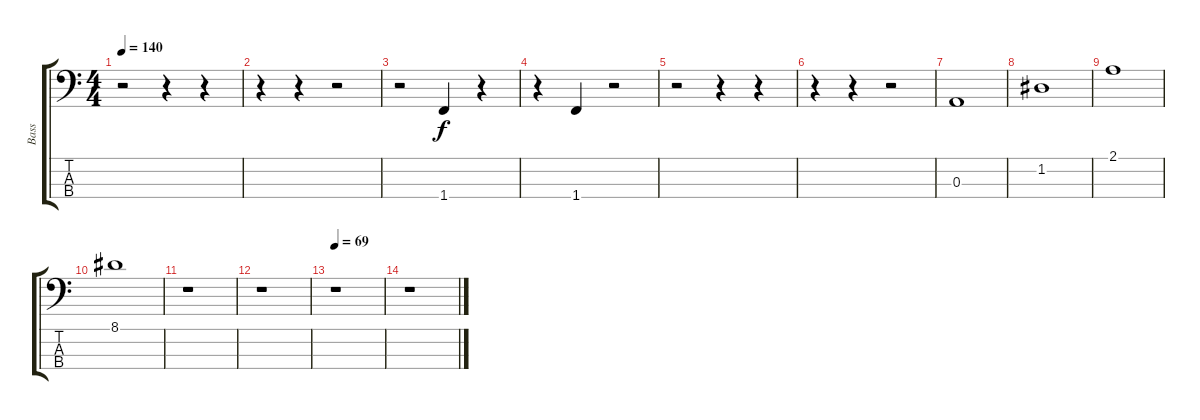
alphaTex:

\track ("Bass" "Bass") {instrument electricbassfinger}
\staff {score tabs}
\tuning (G2 D2 A1 E1) {hide}
\ts (4 4)
\tempo 140
\clef f4
\ks c
r.2{dy f} r.4 r.4 |
r.4 r.4 r.2 |
r.2 1.4.4 r.4 |
r.4 1.4.4 r.2 |
r.2 r.4 r.4 |
r.4 r.4 r.2 |
0.3.1 |
1.2.1 |
2.1.1 |
8.1.1 |
r.1 |
r.1 |
\tempo 69
r.1 |
r.1
